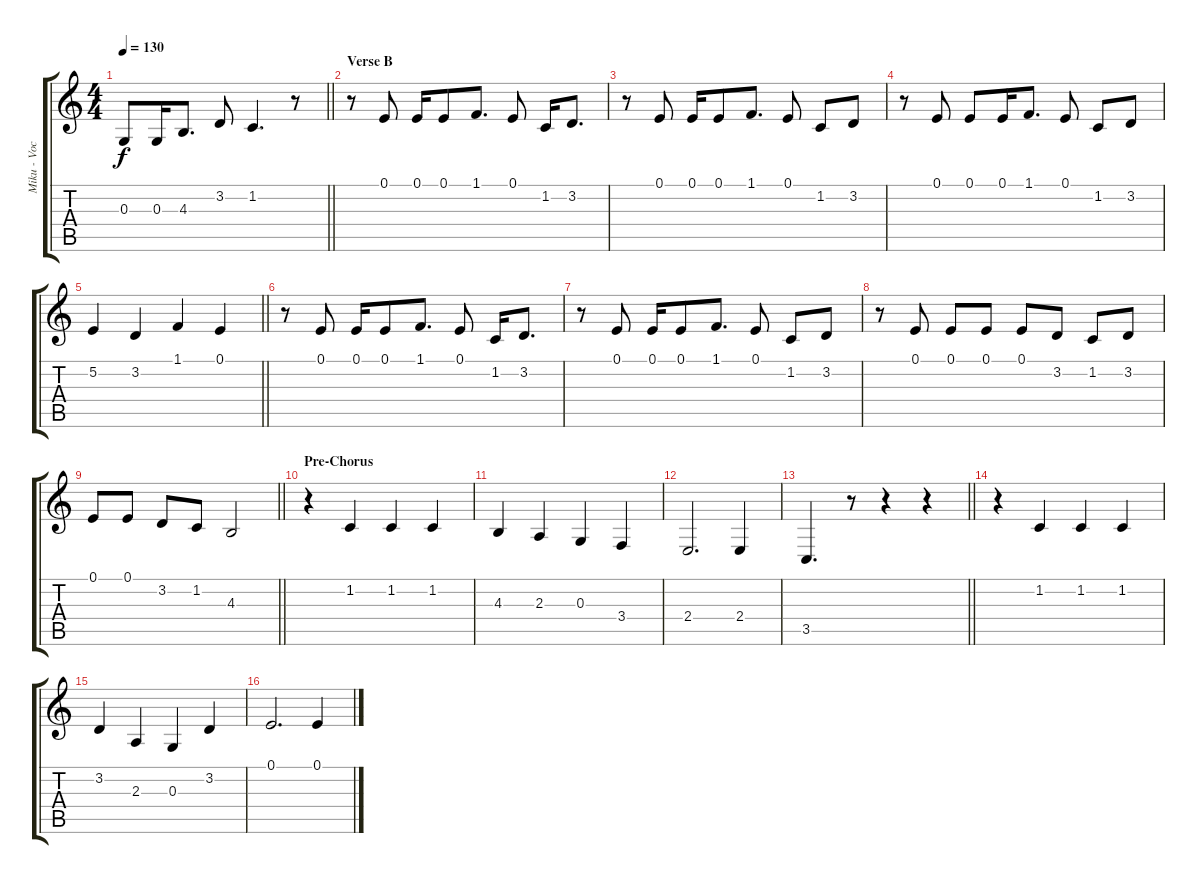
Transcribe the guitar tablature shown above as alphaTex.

\track ("Miku - Vocals" "Miku - Voc") {instrument lead6voice}
\staff {score tabs}
\tuning (E4 B3 G3 D3 A2 E2) {hide}
\ts (4 4)
\tempo 130
\clef g2
\barLineRight lightlight
\ks c
0.3.8{dy f} 0.3.16 4.3.8{d} 3.2.8 1.2.4{d} r.8 |
\section ("" "Verse B")
r.8 0.1.8 0.1.16 0.1.8 1.1.8{d} 0.1.8 1.2.16 3.2.8{d} |
r.8 0.1.8 0.1.16 0.1.8 1.1.8{d} 0.1.8 1.2.8 3.2.8 |
r.8 0.1.8 0.1.8 0.1.16 1.1.8{d} 0.1.8 1.2.8 3.2.8 |
\barLineRight lightlight
5.2.4 3.2.4 1.1.4 0.1.4 |
r.8 0.1.8 0.1.16 0.1.8 1.1.8{d} 0.1.8 1.2.16 3.2.8{d} |
r.8 0.1.8 0.1.16 0.1.8 1.1.8{d} 0.1.8 1.2.8 3.2.8 |
r.8 0.1.8 0.1.8 0.1.8 0.1.8 3.2.8 1.2.8 3.2.8 |
\barLineRight lightlight
0.1.8 0.1.8 3.2.8 1.2.8 4.3.2 |
\section ("" "Pre-Chorus")
r.4 1.2.4 1.2.4 1.2.4 |
4.3.4 2.3.4 0.3.4 3.4.4 |
2.4.2{d} 2.4.4 |
\barLineRight lightlight
3.5.4{d} r.8 r.4 r.4 |
r.4 1.2.4 1.2.4 1.2.4 |
3.2.4 2.3.4 0.3.4 3.2.4 |
0.1.2{d} 0.1.4
